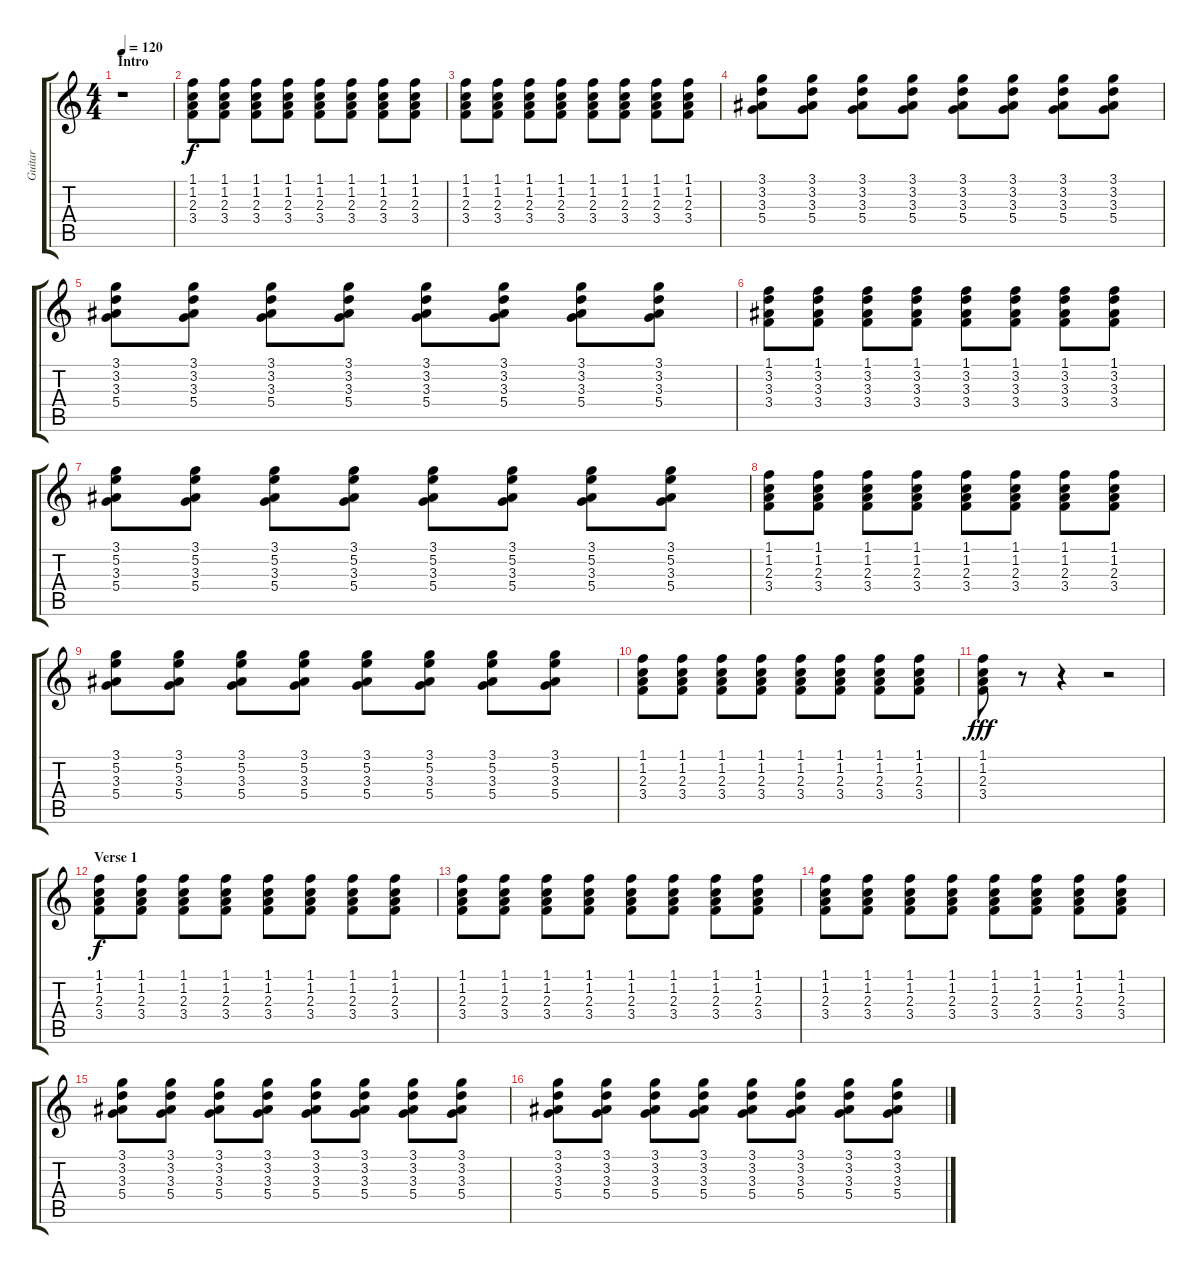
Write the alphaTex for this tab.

\track ("Guitar" "Guitar") {instrument acousticguitarnylon}
\staff {score tabs}
\tuning (E4 B3 G3 D3 A2 E2) {hide}
\ts (4 4)
\section ("" "Intro                                                                                               ")
\tempo 120
\clef g2
\ks c
r.1{dy f instrument acousticguitarnylon} |
(1.1 1.2 2.3 3.4).8 (1.1 1.2 2.3 3.4).8 (1.1 1.2 2.3 3.4).8 (1.1 1.2 2.3 3.4).8 (1.1 1.2 2.3 3.4).8 (1.1 1.2 2.3 3.4).8 (1.1 1.2 2.3 3.4).8 (1.1 1.2 2.3 3.4).8 |
(1.1 1.2 2.3 3.4).8 (1.1 1.2 2.3 3.4).8 (1.1 1.2 2.3 3.4).8 (1.1 1.2 2.3 3.4).8 (1.1 1.2 2.3 3.4).8 (1.1 1.2 2.3 3.4).8 (1.1 1.2 2.3 3.4).8 (1.1 1.2 2.3 3.4).8 |
(3.1 3.2 3.3 5.4).8 (3.1 3.2 3.3 5.4).8 (3.1 3.2 3.3 5.4).8 (3.1 3.2 3.3 5.4).8 (3.1 3.2 3.3 5.4).8 (3.1 3.2 3.3 5.4).8 (3.1 3.2 3.3 5.4).8 (3.1 3.2 3.3 5.4).8 |
(3.1 3.2 3.3 5.4).8 (3.1 3.2 3.3 5.4).8 (3.1 3.2 3.3 5.4).8 (3.1 3.2 3.3 5.4).8 (3.1 3.2 3.3 5.4).8 (3.1 3.2 3.3 5.4).8 (3.1 3.2 3.3 5.4).8 (3.1 3.2 3.3 5.4).8 |
(1.1 3.2 3.3 3.4).8 (1.1 3.2 3.3 3.4).8 (1.1 3.2 3.3 3.4).8 (1.1 3.2 3.3 3.4).8 (1.1 3.2 3.3 3.4).8 (1.1 3.2 3.3 3.4).8 (1.1 3.2 3.3 3.4).8 (1.1 3.2 3.3 3.4).8 |
(3.1 5.2 3.3 5.4).8 (3.1 5.2 3.3 5.4).8 (3.1 5.2 3.3 5.4).8 (3.1 5.2 3.3 5.4).8 (3.1 5.2 3.3 5.4).8 (3.1 5.2 3.3 5.4).8 (3.1 5.2 3.3 5.4).8 (3.1 5.2 3.3 5.4).8 |
(1.1 1.2 2.3 3.4).8 (1.1 1.2 2.3 3.4).8 (1.1 1.2 2.3 3.4).8 (1.1 1.2 2.3 3.4).8 (1.1 1.2 2.3 3.4).8 (1.1 1.2 2.3 3.4).8 (1.1 1.2 2.3 3.4).8 (1.1 1.2 2.3 3.4).8 |
(3.1 5.2 3.3 5.4).8 (3.1 5.2 3.3 5.4).8 (3.1 5.2 3.3 5.4).8 (3.1 5.2 3.3 5.4).8 (3.1 5.2 3.3 5.4).8 (3.1 5.2 3.3 5.4).8 (3.1 5.2 3.3 5.4).8 (3.1 5.2 3.3 5.4).8 |
(1.1 1.2 2.3 3.4).8 (1.1 1.2 2.3 3.4).8 (1.1 1.2 2.3 3.4).8 (1.1 1.2 2.3 3.4).8 (1.1 1.2 2.3 3.4).8 (1.1 1.2 2.3 3.4).8 (1.1 1.2 2.3 3.4).8 (1.1 1.2 2.3 3.4).8 |
(1.1 1.2 2.3 3.4).8{dy fff} r.8 r.4 r.2 |
\section ("" "Verse 1")
(1.1 1.2 2.3 3.4).8{dy f} (1.1 1.2 2.3 3.4).8 (1.1 1.2 2.3 3.4).8 (1.1 1.2 2.3 3.4).8 (1.1 1.2 2.3 3.4).8 (1.1 1.2 2.3 3.4).8 (1.1 1.2 2.3 3.4).8 (1.1 1.2 2.3 3.4).8 |
(1.1 1.2 2.3 3.4).8 (1.1 1.2 2.3 3.4).8 (1.1 1.2 2.3 3.4).8 (1.1 1.2 2.3 3.4).8 (1.1 1.2 2.3 3.4).8 (1.1 1.2 2.3 3.4).8 (1.1 1.2 2.3 3.4).8 (1.1 1.2 2.3 3.4).8 |
(1.1 1.2 2.3 3.4).8 (1.1 1.2 2.3 3.4).8 (1.1 1.2 2.3 3.4).8 (1.1 1.2 2.3 3.4).8 (1.1 1.2 2.3 3.4).8 (1.1 1.2 2.3 3.4).8 (1.1 1.2 2.3 3.4).8 (1.1 1.2 2.3 3.4).8 |
(3.1 3.2 3.3 5.4).8 (3.1 3.2 3.3 5.4).8 (3.1 3.2 3.3 5.4).8 (3.1 3.2 3.3 5.4).8 (3.1 3.2 3.3 5.4).8 (3.1 3.2 3.3 5.4).8 (3.1 3.2 3.3 5.4).8 (3.1 3.2 3.3 5.4).8 |
(3.1 3.2 3.3 5.4).8 (3.1 3.2 3.3 5.4).8 (3.1 3.2 3.3 5.4).8 (3.1 3.2 3.3 5.4).8 (3.1 3.2 3.3 5.4).8 (3.1 3.2 3.3 5.4).8 (3.1 3.2 3.3 5.4).8 (3.1 3.2 3.3 5.4).8
